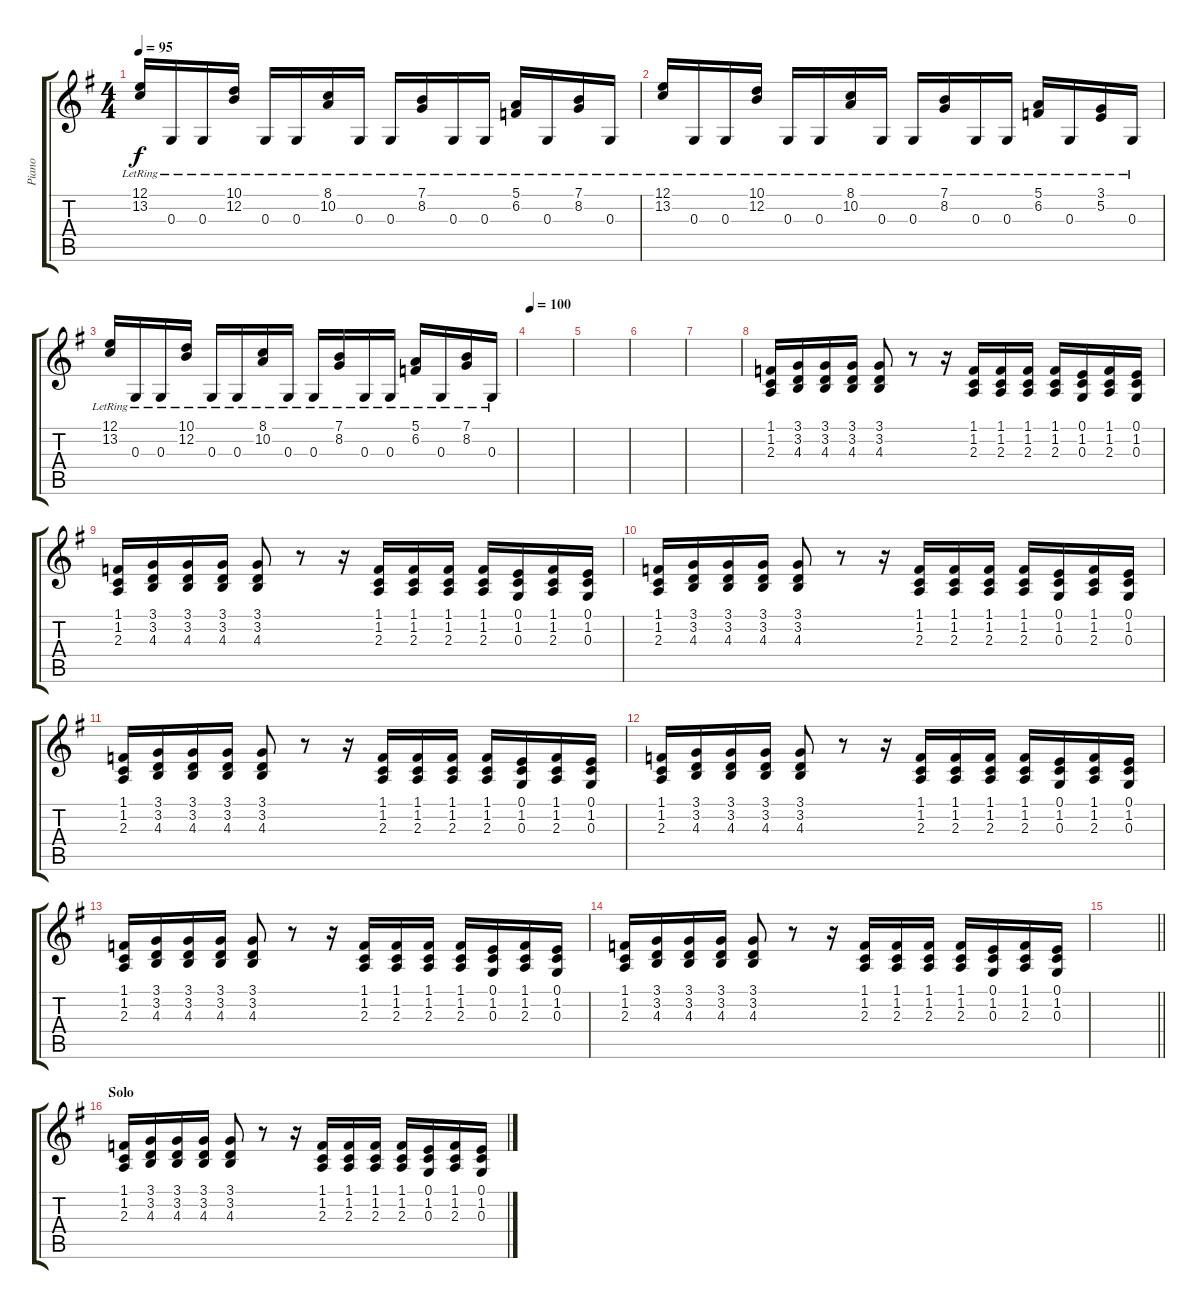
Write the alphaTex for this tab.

\track ("Piano" "Piano") {instrument acousticgrandpiano}
\staff {score tabs}
\tuning (E4 B3 G3 D3 A2 E2) {hide}
\ts (4 4)
\tempo 95
\clef g2
\ks g
(12.1{lr} 13.2{lr}).16{dy f} 0.3{lr}.16 0.3{lr}.16 (10.1{lr} 12.2{lr}).16 0.3{lr}.16 0.3{lr}.16 (8.1{lr} 10.2{lr}).16 0.3{lr}.16 0.3{lr}.16 (7.1{lr} 8.2{lr}).16 0.3{lr}.16 0.3{lr}.16 (5.1{lr} 6.2{lr}).16 0.3{lr}.16 (7.1{lr} 8.2{lr}).16 0.3{lr}.16 |
(12.1{lr} 13.2{lr}).16 0.3{lr}.16 0.3{lr}.16 (10.1{lr} 12.2{lr}).16 0.3{lr}.16 0.3{lr}.16 (8.1{lr} 10.2{lr}).16 0.3{lr}.16 0.3{lr}.16 (7.1{lr} 8.2{lr}).16 0.3{lr}.16 0.3{lr}.16 (5.1{lr} 6.2{lr}).16 0.3{lr}.16 (3.1{lr} 5.2{lr}).16 0.3{lr}.16 |
(12.1{lr} 13.2{lr}).16 0.3{lr}.16 0.3{lr}.16 (10.1{lr} 12.2{lr}).16 0.3{lr}.16 0.3{lr}.16 (8.1{lr} 10.2{lr}).16 0.3{lr}.16 0.3{lr}.16 (7.1{lr} 8.2{lr}).16 0.3{lr}.16 0.3{lr}.16 (5.1{lr} 6.2{lr}).16 0.3{lr}.16 (7.1{lr} 8.2{lr}).16 0.3{lr}.16 |
\tempo 100
|
|
|
|
(1.1 1.2 2.3).16 (3.1 3.2 4.3).16 (3.1 3.2 4.3).16 (3.1 3.2 4.3).16 (3.1 3.2 4.3).8 r.8 r.16 (1.1 1.2 2.3).16 (1.1 1.2 2.3).16 (1.1 1.2 2.3).16 (1.1 1.2 2.3).16 (0.1 1.2 0.3).16 (1.1 1.2 2.3).16 (0.1 1.2 0.3).16 |
(1.1 1.2 2.3).16 (3.1 3.2 4.3).16 (3.1 3.2 4.3).16 (3.1 3.2 4.3).16 (3.1 3.2 4.3).8 r.8 r.16 (1.1 1.2 2.3).16 (1.1 1.2 2.3).16 (1.1 1.2 2.3).16 (1.1 1.2 2.3).16 (0.1 1.2 0.3).16 (1.1 1.2 2.3).16 (0.1 1.2 0.3).16 |
(1.1 1.2 2.3).16 (3.1 3.2 4.3).16 (3.1 3.2 4.3).16 (3.1 3.2 4.3).16 (3.1 3.2 4.3).8 r.8 r.16 (1.1 1.2 2.3).16 (1.1 1.2 2.3).16 (1.1 1.2 2.3).16 (1.1 1.2 2.3).16 (0.1 1.2 0.3).16 (1.1 1.2 2.3).16 (0.1 1.2 0.3).16 |
(1.1 1.2 2.3).16 (3.1 3.2 4.3).16 (3.1 3.2 4.3).16 (3.1 3.2 4.3).16 (3.1 3.2 4.3).8 r.8 r.16 (1.1 1.2 2.3).16 (1.1 1.2 2.3).16 (1.1 1.2 2.3).16 (1.1 1.2 2.3).16 (0.1 1.2 0.3).16 (1.1 1.2 2.3).16 (0.1 1.2 0.3).16 |
(1.1 1.2 2.3).16 (3.1 3.2 4.3).16 (3.1 3.2 4.3).16 (3.1 3.2 4.3).16 (3.1 3.2 4.3).8 r.8 r.16 (1.1 1.2 2.3).16 (1.1 1.2 2.3).16 (1.1 1.2 2.3).16 (1.1 1.2 2.3).16 (0.1 1.2 0.3).16 (1.1 1.2 2.3).16 (0.1 1.2 0.3).16 |
(1.1 1.2 2.3).16 (3.1 3.2 4.3).16 (3.1 3.2 4.3).16 (3.1 3.2 4.3).16 (3.1 3.2 4.3).8 r.8 r.16 (1.1 1.2 2.3).16 (1.1 1.2 2.3).16 (1.1 1.2 2.3).16 (1.1 1.2 2.3).16 (0.1 1.2 0.3).16 (1.1 1.2 2.3).16 (0.1 1.2 0.3).16 |
(1.1 1.2 2.3).16 (3.1 3.2 4.3).16 (3.1 3.2 4.3).16 (3.1 3.2 4.3).16 (3.1 3.2 4.3).8 r.8 r.16 (1.1 1.2 2.3).16 (1.1 1.2 2.3).16 (1.1 1.2 2.3).16 (1.1 1.2 2.3).16 (0.1 1.2 0.3).16 (1.1 1.2 2.3).16 (0.1 1.2 0.3).16 |
\barLineRight lightlight
|
\section ("" "Solo")
(1.1 1.2 2.3).16 (3.1 3.2 4.3).16 (3.1 3.2 4.3).16 (3.1 3.2 4.3).16 (3.1 3.2 4.3).8 r.8 r.16 (1.1 1.2 2.3).16 (1.1 1.2 2.3).16 (1.1 1.2 2.3).16 (1.1 1.2 2.3).16 (0.1 1.2 0.3).16 (1.1 1.2 2.3).16 (0.1 1.2 0.3).16
